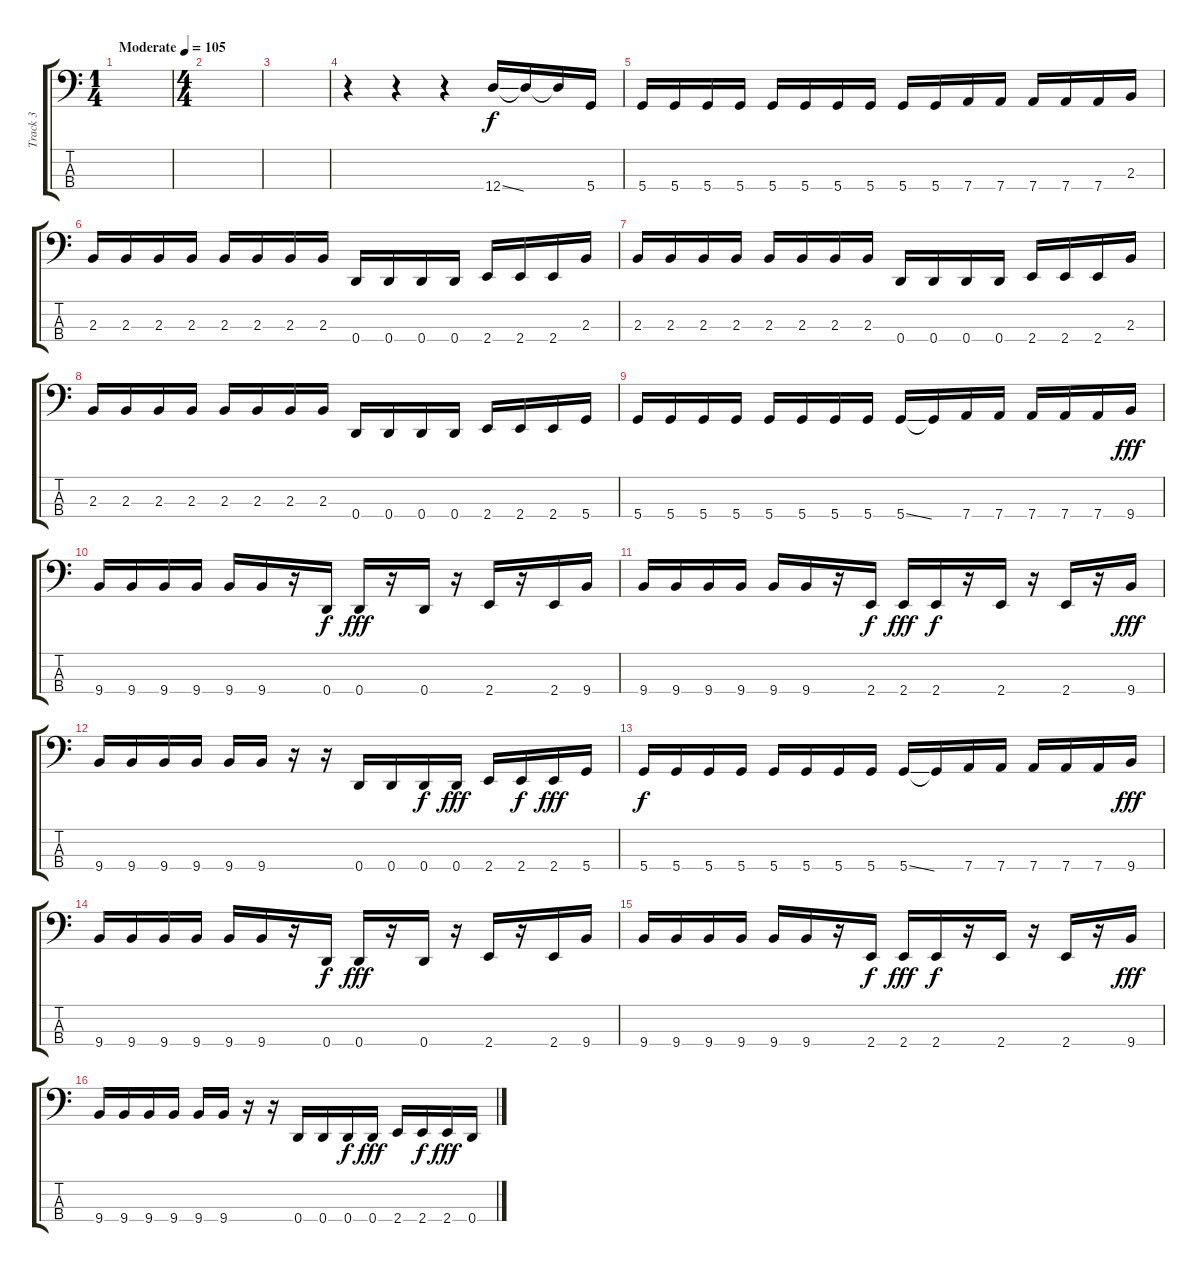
\track ("Track 3" "Track 3") {instrument electricbassfinger}
\staff {score tabs}
\tuning (G2 D2 A1 D1) {hide}
\ts (1 4)
\tempo (105 "Moderate")
\clef f4
\ks c
|
\ts (4 4)
|
|
r.4 r.4 r.4 12.4{ss}.16 12.4{t}.16 12.4{t}.16 5.4.16 |
5.4.16 5.4.16 5.4.16 5.4.16 5.4.16 5.4.16 5.4.16 5.4.16 5.4.16 5.4.16 7.4.16 7.4.16 7.4.16 7.4.16 7.4.16 2.3.16 |
2.3.16 2.3.16 2.3.16 2.3.16 2.3.16 2.3.16 2.3.16 2.3.16 0.4.16 0.4.16 0.4.16 0.4.16 2.4.16 2.4.16 2.4.16 2.3.16 |
2.3.16 2.3.16 2.3.16 2.3.16 2.3.16 2.3.16 2.3.16 2.3.16 0.4.16 0.4.16 0.4.16 0.4.16 2.4.16 2.4.16 2.4.16 2.3.16 |
2.3.16 2.3.16 2.3.16 2.3.16 2.3.16 2.3.16 2.3.16 2.3.16 0.4.16 0.4.16 0.4.16 0.4.16 2.4.16 2.4.16 2.4.16 5.4.16 |
5.4.16 5.4.16 5.4.16 5.4.16 5.4.16 5.4.16 5.4.16 5.4.16 5.4{ss}.16 5.4{t}.16 7.4.16 7.4.16 7.4.16 7.4.16 7.4.16 9.4.16{dy fff instrument electricbassfinger} |
9.4.16 9.4.16 9.4.16 9.4.16 9.4.16 9.4.16 r.16 0.4.16{dy f} 0.4.16{dy fff} r.16 0.4.16 r.16 2.4.16 r.16 2.4.16 9.4.16 |
9.4.16 9.4.16 9.4.16 9.4.16 9.4.16 9.4.16 r.16 2.4.16{dy f} 2.4.16{dy fff} 2.4.16{dy f} r.16 2.4.16 r.16 2.4.16 r.16 9.4.16{dy fff} |
9.4.16 9.4.16 9.4.16 9.4.16 9.4.16 9.4.16 r.16 r.16 0.4.16 0.4.16 0.4.16{dy f} 0.4.16{dy fff} 2.4.16 2.4.16{dy f} 2.4.16{dy fff} 5.4.16 |
5.4.16{dy f} 5.4.16 5.4.16 5.4.16 5.4.16 5.4.16 5.4.16 5.4.16 5.4{ss}.16 5.4{t}.16 7.4.16 7.4.16 7.4.16 7.4.16 7.4.16 9.4.16{dy fff} |
9.4.16 9.4.16 9.4.16 9.4.16 9.4.16 9.4.16 r.16 0.4.16{dy f} 0.4.16{dy fff} r.16 0.4.16 r.16 2.4.16 r.16 2.4.16 9.4.16 |
9.4.16 9.4.16 9.4.16 9.4.16 9.4.16 9.4.16 r.16 2.4.16{dy f} 2.4.16{dy fff} 2.4.16{dy f} r.16 2.4.16 r.16 2.4.16 r.16 9.4.16{dy fff} |
9.4.16 9.4.16 9.4.16 9.4.16 9.4.16 9.4.16 r.16 r.16 0.4.16 0.4.16 0.4.16{dy f} 0.4.16{dy fff} 2.4.16 2.4.16{dy f} 2.4.16{dy fff} 0.4.16
